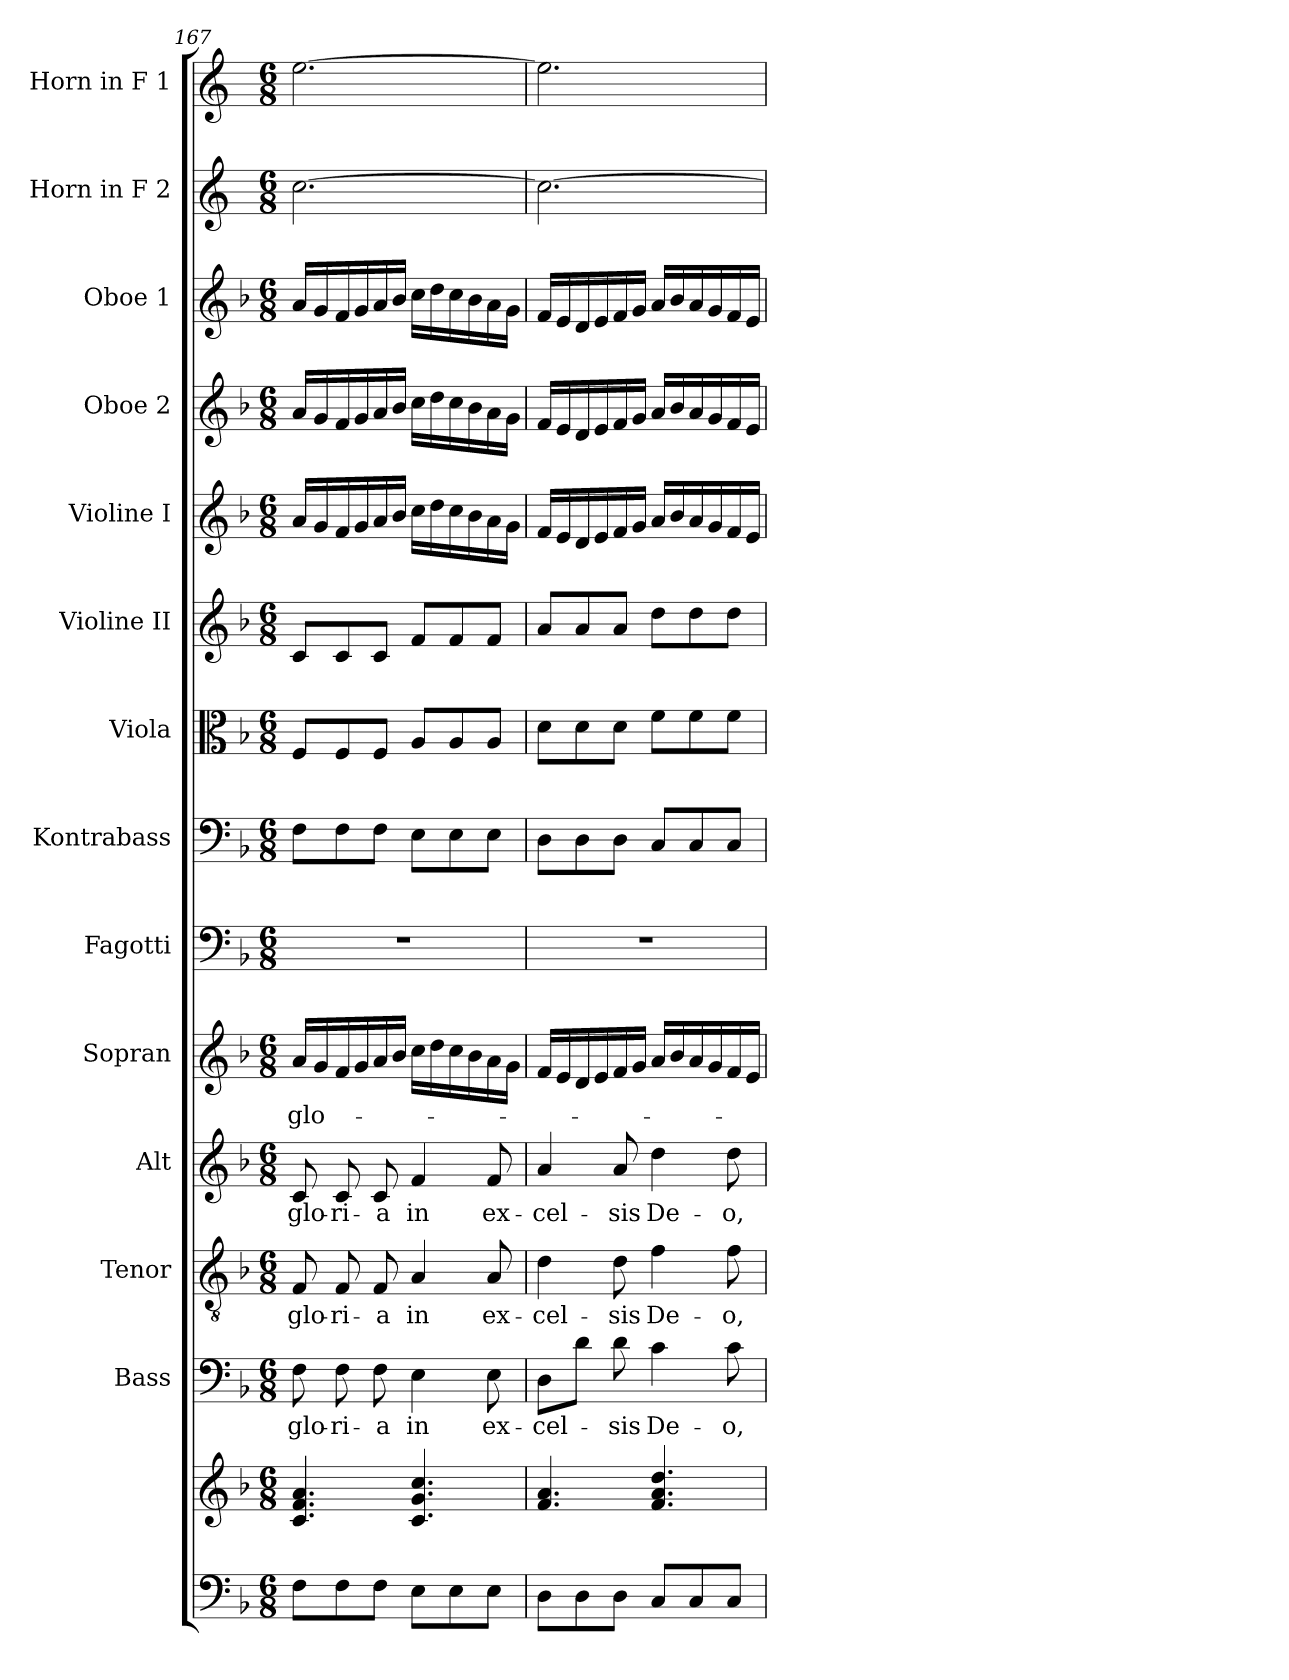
**kern	**kern	**kern	**text	**kern	**text	**kern	**text	**kern	**text	**kern	**kern	**kern	**kern	**kern	**kern	**kern	**kern	**kern
*part14	*part14	*part13	*part13	*part12	*part12	*part11	*part11	*part10	*part10	*part9	*part8	*part7	*part6	*part5	*part4	*part3	*part2	*part1
*staff15	*staff14	*staff13	*staff13	*staff12	*staff12	*staff11	*staff11	*staff10	*staff10	*staff9	*staff8	*staff7	*staff6	*staff5	*staff4	*staff3	*staff2	*staff1
*	*	*I"Bass	*	*I"Tenor	*	*I"Alt	*	*I"Sopran	*	*I"Fagotti	*I"Kontrabass	*I"Viola	*I"Violine II	*I"Violine I	*I"Oboe 2	*I"Oboe 1	*I"Horn in F 2	*I"Horn in F 1
*	*	*I'B.	*	*I'T.	*	*I'A.	*	*I'S.	*	*I'Fg.	*I'Kb.	*I'Vla.	*I'Vl. II	*I'Vl. I	*I'Ob. 2	*I'Ob. 1	*	*
!!LO:PB:g=z
*clefF4	*clefG2	*clefF4	*	*clefGv2	*	*clefG2	*	*clefG2	*	*clefF4	*clefF4	*clefC3	*clefG2	*clefG2	*clefG2	*clefG2	*clefG2	*clefG2
*	*	*	*	*	*	*	*	*	*	*	*ITrd7c12	*	*	*	*	*	*ITrd4c7	*ITrd4c7
*k[b-]	*k[b-]	*k[b-]	*	*k[b-]	*	*k[b-]	*	*k[b-]	*	*k[b-]	*k[b-]	*k[b-]	*k[b-]	*k[b-]	*k[b-]	*k[b-]	*k[b-]	*k[b-]
*F:	*F:	*F:	*	*F:	*	*F:	*	*F:	*	*F:	*F:	*F:	*F:	*F:	*F:	*F:	*F:	*F:
*M6/8	*M6/8	*M6/8	*	*M6/8	*	*M6/8	*	*M6/8	*	*M6/8	*M6/8	*M6/8	*M6/8	*M6/8	*M6/8	*M6/8	*M6/8	*M6/8
=167	=167	=167	=167	=167	=167	=167	=167	=167	=167	=167	=167	=167	=167	=167	=167	=167	=167	=167
!	!	!	!LO:LY:b	!	!LO:LY:b	!	!LO:LY:b	!	!LO:LY:b	!	!	!	!	!	!	!	!	!
8F\L	4.c/ 4.f/ 4.a/	8F\	glo-	8F/	glo-	8c/	glo-	16a/LL	glo-	2.r	8FF\L	8F/L	8c/L	16a/LL	16a/LL	16a/LL	[2.f\	[2.a\
.	.	.	.	.	.	.	.	16g/	.	.	.	.	.	16g/	16g/	16g/	.	.
!	!	!	!LO:LY:b	!	!LO:LY:b	!	!LO:LY:b	!	!	!	!	!	!	!	!	!	!	!
8F\	.	8F\	-ri-	8F/	-ri-	8c/	-ri-	16f/	.	.	8FF\	8F/	8c/	16f/	16f/	16f/	.	.
.	.	.	.	.	.	.	.	16g/	.	.	.	.	.	16g/	16g/	16g/	.	.
!	!	!	!LO:LY:b	!	!LO:LY:b	!	!LO:LY:b	!	!	!	!	!	!	!	!	!	!	!
8F\J	.	8F\	-a	8F/	-a	8c/	-a	16a/	.	.	8FF\J	8F/J	8c/J	16a/	16a/	16a/	.	.
.	.	.	.	.	.	.	.	16b-/JJ	.	.	.	.	.	16b-/JJ	16b-/JJ	16b-/JJ	.	.
!	!	!	!LO:LY:b	!	!LO:LY:b	!	!LO:LY:b	!	!	!	!	!	!	!	!	!	!	!
8E\L	4.c/ 4.g/ 4.cc/	4E\	in	4A/	in	4f/	in	16cc\LL	.	.	8EE\L	8A/L	8f/L	16cc\LL	16cc\LL	16cc\LL	.	.
.	.	.	.	.	.	.	.	16dd\	.	.	.	.	.	16dd\	16dd\	16dd\	.	.
8E\	.	.	.	.	.	.	.	16cc\	.	.	8EE\	8A/	8f/	16cc\	16cc\	16cc\	.	.
.	.	.	.	.	.	.	.	16b-\	.	.	.	.	.	16b-\	16b-\	16b-\	.	.
!	!	!	!LO:LY:b	!	!LO:LY:b	!	!LO:LY:b	!	!	!	!	!	!	!	!	!	!	!
8E\J	.	8E\	ex-	8A/	ex-	8f/	ex-	16a\	.	.	8EE\J	8A/J	8f/J	16a\	16a\	16a\	.	.
.	.	.	.	.	.	.	.	16g\JJ	.	.	.	.	.	16g\JJ	16g\JJ	16g\JJ	.	.
=168	=168	=168	=168	=168	=168	=168	=168	=168	=168	=168	=168	=168	=168	=168	=168	=168	=168	=168
!	!	!	!LO:LY:b	!	!LO:LY:b	!	!LO:LY:b	!	!	!	!	!	!	!	!	!	!	!
8D\L	4.f/ 4.a/	8D\L	-cel-	4d\	-cel-	4a/	-cel-	16f/LL	.	2.r	8DD\L	8d\L	8a/L	16f/LL	16f/LL	16f/LL	2.f\_	2.a\]
.	.	.	.	.	.	.	.	16e/	.	.	.	.	.	16e/	16e/	16e/	.	.
8D\	.	8d\J	.	.	.	.	.	16d/	.	.	8DD\	8d\	8a/	16d/	16d/	16d/	.	.
.	.	.	.	.	.	.	.	16e/	.	.	.	.	.	16e/	16e/	16e/	.	.
!	!	!	!LO:LY:b	!	!LO:LY:b	!	!LO:LY:b	!	!	!	!	!	!	!	!	!	!	!
8D\J	.	8d\	-sis	8d\	-sis	8a/	-sis	16f/	.	.	8DD\J	8d\J	8a/J	16f/	16f/	16f/	.	.
.	.	.	.	.	.	.	.	16g/JJ	.	.	.	.	.	16g/JJ	16g/JJ	16g/JJ	.	.
!	!	!	!LO:LY:b	!	!LO:LY:b	!	!LO:LY:b	!	!	!	!	!	!	!	!	!	!	!
8C/L	4.f/ 4.a/ 4.dd/	4c\	De-	4f\	De-	4dd\	De-	16a/LL	.	.	8CC/L	8f\L	8dd\L	16a/LL	16a/LL	16a/LL	.	.
.	.	.	.	.	.	.	.	16b-/	.	.	.	.	.	16b-/	16b-/	16b-/	.	.
8C/	.	.	.	.	.	.	.	16a/	.	.	8CC/	8f\	8dd\	16a/	16a/	16a/	.	.
.	.	.	.	.	.	.	.	16g/	.	.	.	.	.	16g/	16g/	16g/	.	.
!	!	!	!LO:LY:b	!	!LO:LY:b	!	!LO:LY:b	!	!	!	!	!	!	!	!	!	!	!
8C/J	.	8c\	-o,	8f\	-o,	8dd\	-o,	16f/	.	.	8CC/J	8f\J	8dd\J	16f/	16f/	16f/	.	.
.	.	.	.	.	.	.	.	16e/JJ	.	.	.	.	.	16e/JJ	16e/JJ	16e/JJ	.	.
=	=	=	=	=	=	=	=	=	=	=	=	=	=	=	=	=	=	=
*-	*-	*-	*-	*-	*-	*-	*-	*-	*-	*-	*-	*-	*-	*-	*-	*-	*-	*-
